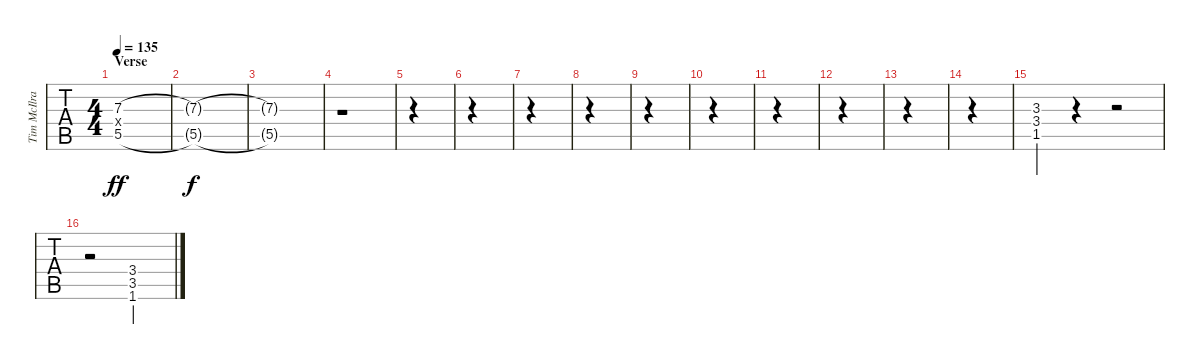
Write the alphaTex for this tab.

\track ("Tim McIlrath - Guitar Two" "Tim McIlra") {instrument distortionguitar}
\staff {tabs}
\tuning (Eb4 Bb3 Gb3 Db3 Ab2 Eb2) {hide}
\ts (4 4)
\section ("" "Verse")
\tempo 135
\clef g2
\ks c
(7.3 5.4{x} 5.5).1{dy ff volume 0} |
(7.3{t} 5.5{t}).1{dy f} |
(7.3{t} 5.5{t}).1 |
r.1{volume 0} |
|
|
|
|
|
|
|
|
|
|
(3.3 3.4 1.5).4 r.4 r.2 |
r.2 (3.4 3.5 1.6).2
